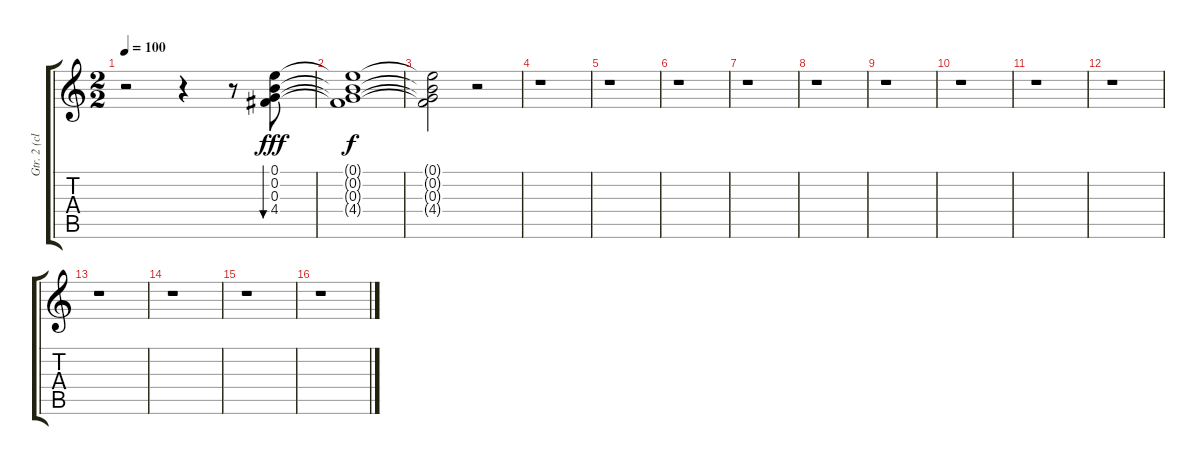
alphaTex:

\track ("Gtr. 2 (clean)" "Gtr. 2 (cl") {instrument electricguitarclean}
\staff {score tabs}
\tuning (E4 B3 G3 D3 A2 E2) {hide}
\ts (2 2)
\tempo 100
\clef g2
\ks c
r.2{dy fff} r.4 r.8 (0.1 0.2 0.3 4.4).8{bu 480} |
(0.1{t} 0.2{t} 0.3{t} 4.4{t}).1{dy f} |
(0.1{t} 0.2{t} 0.3{t} 4.4{t}).2 r.2 |
r.1 |
r.1 |
r.1 |
r.1 |
r.1 |
r.1 |
r.1 |
r.1 |
r.1 |
r.1 |
r.1 |
r.1 |
r.1
